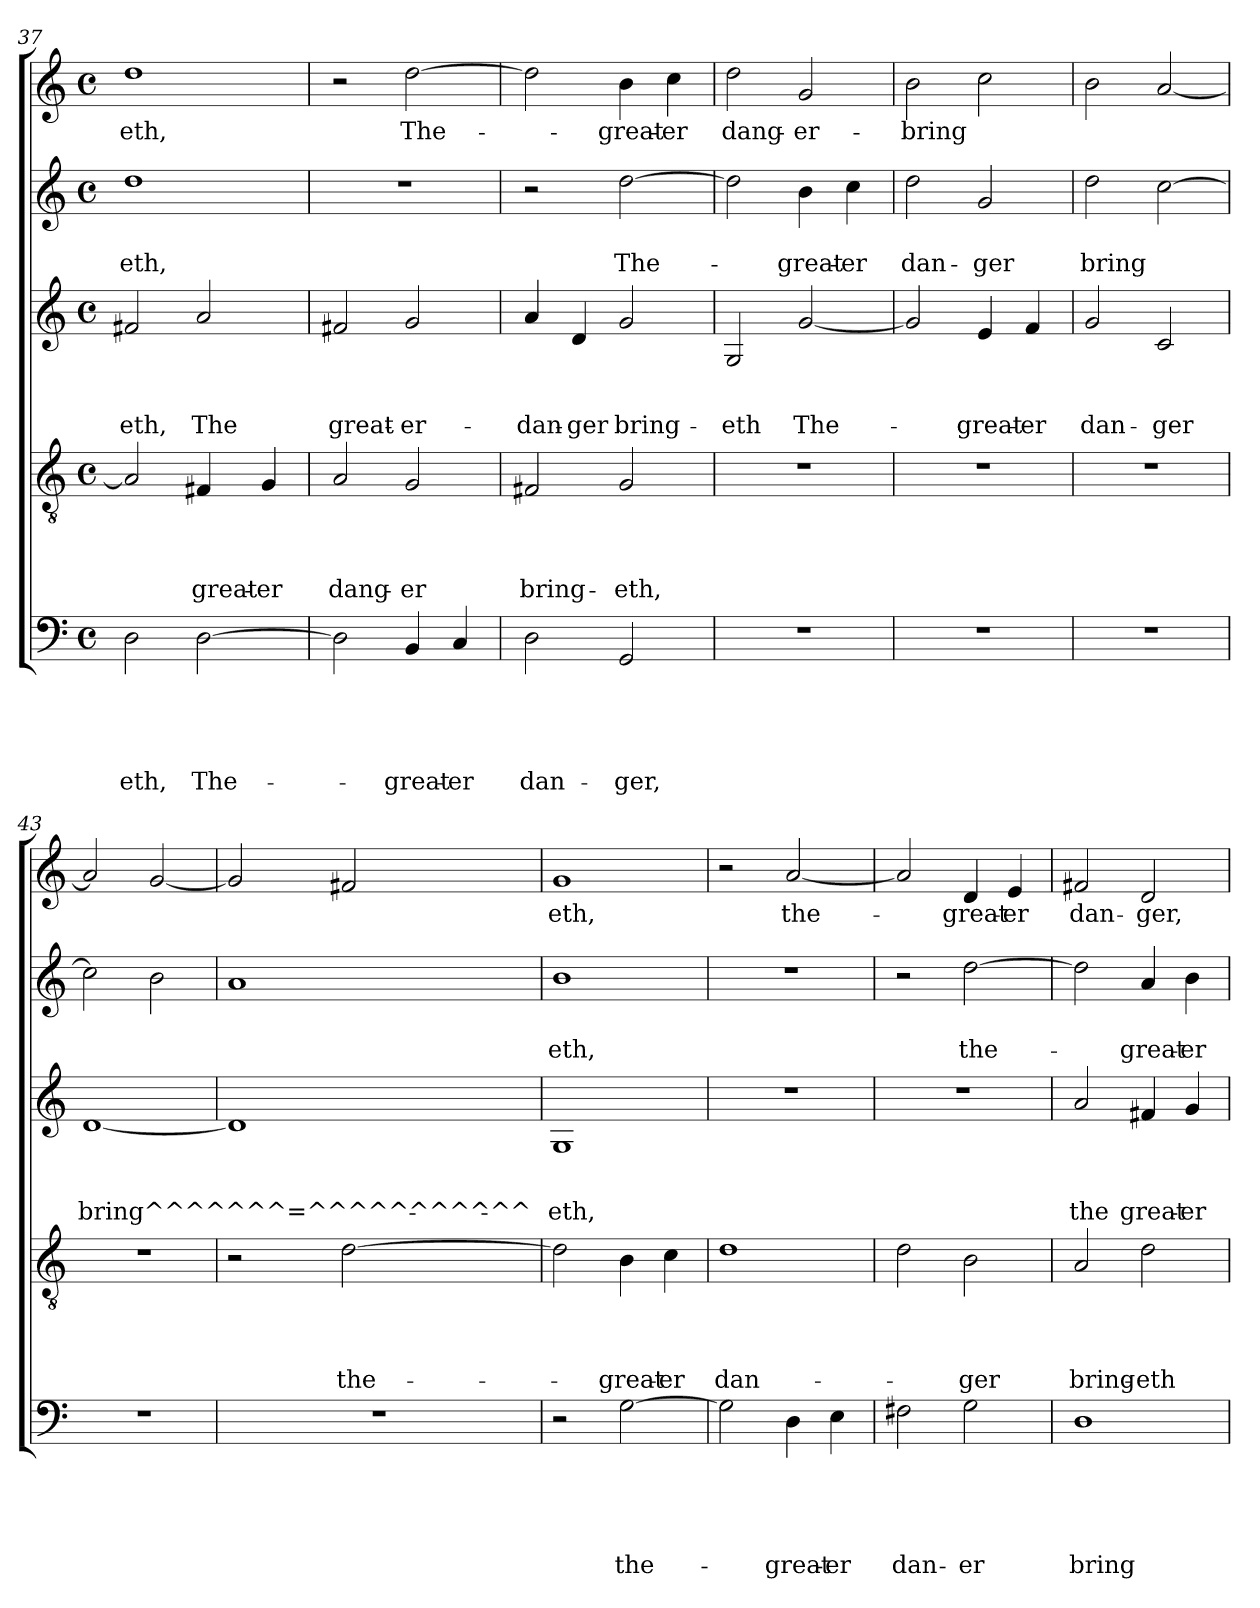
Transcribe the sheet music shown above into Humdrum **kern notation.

**kern	**text	**text	**text	**text	**text	**kern	**text	**text	**text	**text	**kern	**text	**text	**text	**kern	**text	**text	**kern	**text
*part5	*part5	*part5	*part5	*part5	*part5	*part4	*part4	*part4	*part4	*part4	*part3	*part3	*part3	*part3	*part2	*part2	*part2	*part1	*part1
*staff5	*staff5	*staff5	*staff5	*staff5	*staff5	*staff4	*staff4	*staff4	*staff4	*staff4	*staff3	*staff3	*staff3	*staff3	*staff2	*staff2	*staff2	*staff1	*staff1
*clefF4	*	*	*	*	*	*clefGv2	*	*	*	*	*clefG2	*	*	*	*clefG2	*	*	*clefG2	*
*k[]	*	*	*	*	*	*k[]	*	*	*	*	*k[]	*	*	*	*k[]	*	*	*k[]	*
*C:	*	*	*	*	*	*C:	*	*	*	*	*C:	*	*	*	*C:	*	*	*C:	*
*M4/4	*	*	*	*	*	*M4/4	*	*	*	*	*M4/4	*	*	*	*M4/4	*	*	*M4/4	*
*met(c)	*	*	*	*	*	*met(c)	*	*	*	*	*met(c)	*	*	*	*met(c)	*	*	*met(c)	*
=37	=37	=37	=37	=37	=37	=37	=37	=37	=37	=37	=37	=37	=37	=37	=37	=37	=37	=37	=37
!	!	!	!	!	!LO:LY:b	!	!	!	!	!	!	!	!	!LO:LY:b	!	!	!LO:LY:b	!	!LO:LY:b
2D\	.	.	.	.	-eth,	2A/]	.	.	.	.	2f#X/	.	.	-eth,	1dd	.	-eth,	1dd	eth,
!	!	!	!	!	!LO:LY:b	!	!	!	!	!LO:LY:b	!	!	!	!LO:LY:b	!	!	!	!	!
[>2D\	.	.	.	.	The-	4F#X/	.	.	.	-great-	2a/	.	.	The	.	.	.	.	.
!	!	!	!	!	!	!	!	!	!	!LO:LY:b	!	!	!	!	!	!	!	!	!
.	.	.	.	.	.	4G/	.	.	.	-er	.	.	.	.	.	.	.	.	.
=38	=38	=38	=38	=38	=38	=38	=38	=38	=38	=38	=38	=38	=38	=38	=38	=38	=38	=38	=38
!	!	!	!	!	!	!	!	!	!	!LO:LY:b	!	!	!	!LO:LY:b	!	!	!	!	!
2D\]	.	.	.	.	.	2A/	.	.	.	dang-	2f#X/	.	.	great-	1r	.	.	2r	.
!	!	!	!	!	!LO:LY:b	!	!	!	!	!LO:LY:b	!	!	!	!LO:LY:b	!	!	!	!	!LO:LY:b
4BB/	.	.	.	.	-great-	2G/	.	.	.	-er	2g/	.	.	-er-	.	.	.	[>2dd\	The-
!	!	!	!	!	!LO:LY:b	!	!	!	!	!	!	!	!	!	!	!	!	!	!
4C/	.	.	.	.	-er	.	.	.	.	.	.	.	.	.	.	.	.	.	.
!!LO:PB:g=z
=39	=39	=39	=39	=39	=39	=39	=39	=39	=39	=39	=39	=39	=39	=39	=39	=39	=39	=39	=39
!	!	!	!	!	!LO:LY:b	!	!	!	!	!LO:LY:b	!	!	!	!LO:LY:b	!	!	!	!	!
2D\	.	.	.	.	dan-	2F#X/	.	.	.	bring-	4a/	.	.	-dan-	2r	.	.	2dd\]	.
!	!	!	!	!	!	!	!	!	!	!	!	!	!	!LO:LY:b	!	!	!	!	!
.	.	.	.	.	.	.	.	.	.	.	4d/	.	.	-ger	.	.	.	.	.
!	!	!	!	!	!LO:LY:b	!	!	!	!	!LO:LY:b	!	!	!	!LO:LY:b	!	!	!LO:LY:b	!	!LO:LY:b
2GG/	.	.	.	.	-ger,	2G/	.	.	.	-eth,	2g/	.	.	bring-	[>2dd\	.	The-	4b\	-great-
!	!	!	!	!	!	!	!	!	!	!	!	!	!	!	!	!	!	!	!LO:LY:b
.	.	.	.	.	.	.	.	.	.	.	.	.	.	.	.	.	.	4cc\	-er
!!LO:LB:g=z
=40	=40	=40	=40	=40	=40	=40	=40	=40	=40	=40	=40	=40	=40	=40	=40	=40	=40	=40	=40
!	!	!	!	!	!	!	!	!	!	!	!	!	!	!LO:LY:b	!	!	!	!	!LO:LY:b
1r	.	.	.	.	.	1r	.	.	.	.	2G/	.	.	-eth	2dd\]	.	.	2dd\	dang-
!	!	!	!	!	!	!	!	!	!	!	!	!	!	!LO:LY:b	!	!	!LO:LY:b	!	!LO:LY:b
.	.	.	.	.	.	.	.	.	.	.	[<2g/	.	.	The-	4b\	.	-great-	2g/	-er-
!	!	!	!	!	!	!	!	!	!	!	!	!	!	!	!	!	!LO:LY:b	!	!
.	.	.	.	.	.	.	.	.	.	.	.	.	.	.	4cc\	.	-er	.	.
=41	=41	=41	=41	=41	=41	=41	=41	=41	=41	=41	=41	=41	=41	=41	=41	=41	=41	=41	=41
!	!	!	!	!	!	!	!	!	!	!	!	!	!	!	!	!	!LO:LY:b	!	!LO:LY:b
1r	.	.	.	.	.	1r	.	.	.	.	2g/]	.	.	.	2dd\	.	dan-	2b\	-bring
!	!	!	!	!	!	!	!	!	!	!	!	!	!	!LO:LY:b	!	!	!LO:LY:b	!	!
.	.	.	.	.	.	.	.	.	.	.	4e/	.	.	-great-	2g/	.	-ger	2cc\	.
!	!	!	!	!	!	!	!	!	!	!	!	!	!	!LO:LY:b	!	!	!	!	!
.	.	.	.	.	.	.	.	.	.	.	4f/	.	.	-er	.	.	.	.	.
=42	=42	=42	=42	=42	=42	=42	=42	=42	=42	=42	=42	=42	=42	=42	=42	=42	=42	=42	=42
!	!	!	!	!	!	!	!	!	!	!	!	!	!	!LO:LY:b	!	!	!LO:LY:b	!	!
1r	.	.	.	.	.	1r	.	.	.	.	2g/	.	.	dan-	2dd\	.	bring	2b\	.
!	!	!	!	!	!	!	!	!	!	!	!	!	!	!LO:LY:b	!	!	!	!	!
.	.	.	.	.	.	.	.	.	.	.	2c/	.	.	-ger	[>2cc\	.	.	[<2a/	.
=43	=43	=43	=43	=43	=43	=43	=43	=43	=43	=43	=43	=43	=43	=43	=43	=43	=43	=43	=43
!	!	!	!	!	!	!	!	!	!	!	!	!	!	!LO:LY:b	!	!	!	!	!
1r	.	.	.	.	.	1r	.	.	.	.	[<1d	.	.	bring^^^^^^^=^^^^^^^^^^^-	2cc\]	.	.	2a/]	.
.	.	.	.	.	.	.	.	.	.	.	.	.	.	.	2b\	.	.	[<2g/	.
=44	=44	=44	=44	=44	=44	=44	=44	=44	=44	=44	=44	=44	=44	=44	=44	=44	=44	=44	=44
1r	.	.	.	.	.	2r	.	.	.	.	1d]	.	.	.	1a	.	.	2g/]	.
!	!	!	!	!	!	!	!	!	!	!LO:LY:b	!	!	!	!	!	!	!	!	!
.	.	.	.	.	.	[>2d\	.	.	.	the-	.	.	.	.	.	.	.	2f#X/	.
=45	=45	=45	=45	=45	=45	=45	=45	=45	=45	=45	=45	=45	=45	=45	=45	=45	=45	=45	=45
!	!	!	!	!	!	!	!	!	!	!	!	!	!	!LO:LY:b	!	!	!LO:LY:b	!	!LO:LY:b
2r	.	.	.	.	.	2d\]	.	.	.	.	1G	.	.	-eth,	1b	.	eth,	1g	eth,
!	!	!	!	!	!LO:LY:b	!	!	!	!	!LO:LY:b	!	!	!	!	!	!	!	!	!
[>2G\	.	.	.	.	the-	4B\	.	.	.	-great-	.	.	.	.	.	.	.	.	.
!	!	!	!	!	!	!	!	!	!	!LO:LY:b	!	!	!	!	!	!	!	!	!
.	.	.	.	.	.	4c\	.	.	.	-er	.	.	.	.	.	.	.	.	.
=46	=46	=46	=46	=46	=46	=46	=46	=46	=46	=46	=46	=46	=46	=46	=46	=46	=46	=46	=46
!	!	!	!	!	!	!	!	!	!	!LO:LY:b	!	!	!	!	!	!	!	!	!
2G\]	.	.	.	.	.	1d	.	.	.	dan-	1r	.	.	.	1r	.	.	2r	.
!	!	!	!	!	!LO:LY:b	!	!	!	!	!	!	!	!	!	!	!	!	!	!LO:LY:b
4D\	.	.	.	.	-great-	.	.	.	.	.	.	.	.	.	.	.	.	[<2a/	the-
!	!	!	!	!	!LO:LY:b	!	!	!	!	!	!	!	!	!	!	!	!	!	!
4E\	.	.	.	.	-er	.	.	.	.	.	.	.	.	.	.	.	.	.	.
!!LO:PB:g=z
=47	=47	=47	=47	=47	=47	=47	=47	=47	=47	=47	=47	=47	=47	=47	=47	=47	=47	=47	=47
!	!	!	!	!	!LO:LY:b	!	!	!	!	!	!	!	!	!	!	!	!	!	!
2F#X\	.	.	.	.	dan-	2d\	.	.	.	.	1r	.	.	.	2r	.	.	2a/]	.
!	!	!	!	!	!LO:LY:b	!	!	!	!	!LO:LY:b	!	!	!	!	!	!	!LO:LY:b	!	!LO:LY:b
2G\	.	.	.	.	-er	2B\	.	.	.	-ger	.	.	.	.	[>2dd\	.	the-	4d/	-great-
!	!	!	!	!	!	!	!	!	!	!	!	!	!	!	!	!	!	!	!LO:LY:b
.	.	.	.	.	.	.	.	.	.	.	.	.	.	.	.	.	.	4e/	-er
=48	=48	=48	=48	=48	=48	=48	=48	=48	=48	=48	=48	=48	=48	=48	=48	=48	=48	=48	=48
!	!	!	!	!	!LO:LY:b	!	!	!	!	!LO:LY:b	!	!	!	!LO:LY:b	!	!	!	!	!LO:LY:b
1D	.	.	.	.	bring-	2A/	.	.	.	bring-	2a/	.	.	the	2dd\]	.	.	2f#X/	dan-
!	!	!	!	!	!	!	!	!	!	!LO:LY:b	!	!	!	!LO:LY:b	!	!	!LO:LY:b	!	!LO:LY:b
.	.	.	.	.	.	2d\	.	.	.	-eth	4f#X/	.	.	great-	4a/	.	-great-	2d/	-ger,
!	!	!	!	!	!	!	!	!	!	!	!	!	!	!LO:LY:b	!	!	!LO:LY:b	!	!
.	.	.	.	.	.	.	.	.	.	.	4g/	.	.	-er	4b\	.	-er	.	.
=	=	=	=	=	=	=	=	=	=	=	=	=	=	=	=	=	=	=	=
*-	*-	*-	*-	*-	*-	*-	*-	*-	*-	*-	*-	*-	*-	*-	*-	*-	*-	*-	*-
